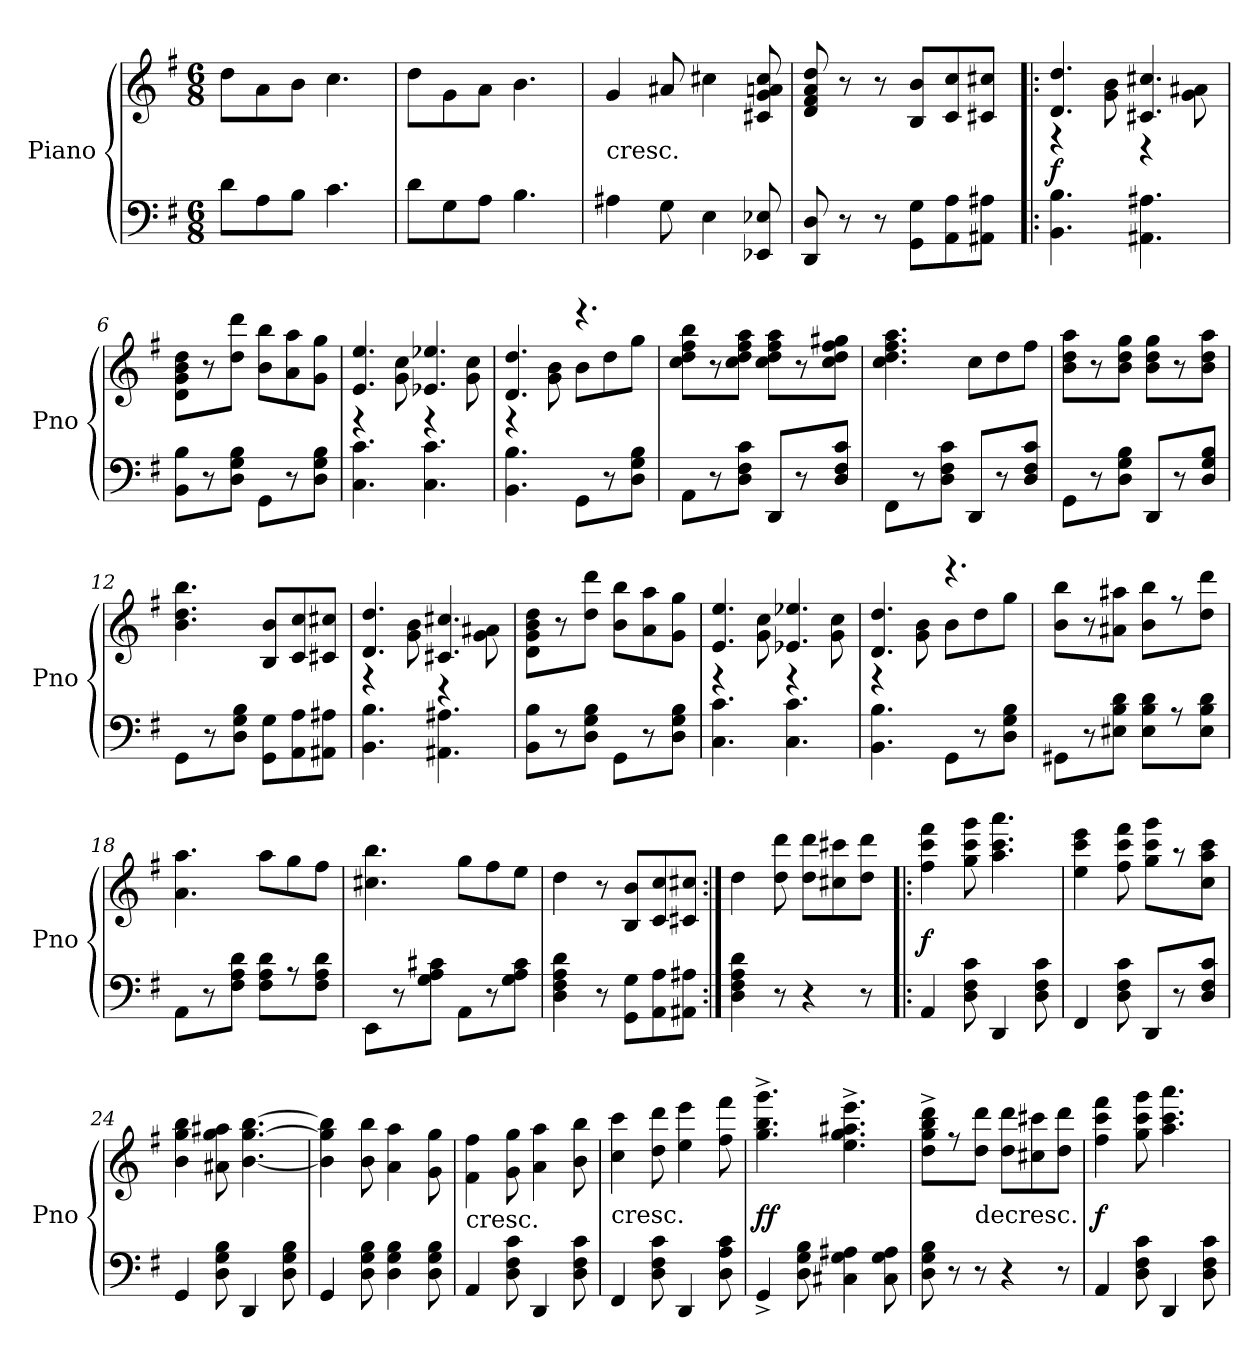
**kern	**kern	**dynam
*part1	*part1	*part1
*staff2	*staff1	*staff1/2
*I"Piano	*	*
*I'Pno	*	*
*clefF4	*clefG2	*
*k[f#]	*k[f#]	*
*M6/8	*M6/8	*
*MM120	*MM120	*
=1	=1	=1
8dL	8ddL	.
8A	8a	.
8BJ	8bJ	.
4.c	4.cc	.
=2	=2	=2
8dL	8ddL	.
8G	8g	.
8AJ	8aJ	.
4.B	4.b	.
=3	=3	=3
!	!LO:TX:c:t=cresc.	!
4A#X	4g	.
8G	8a#X	.
4E	4cc#X	.
8EE-X 8E-X	8c#X 8g 8an 8cc#	.
=4	=4	=4
8DD 8D	8d 8f# 8a 8dd	.
8r	8r	.
8r	8r	.
8GG 8GL	8B 8bL	.
8AA 8A	8c 8cc	.
8AA#X 8A#XJ	8c#X 8cc#XJ	.
=5!|:	=5!|:	=5!|:
*	*^	*
4.BB 4.B	4.d 4.dd	4r	f
.	.	8g 8b	.
4.AA#X 4.A#X	4.c#X 4.cc#X	4r	.
.	.	8g 8a#X	.
*	*v	*v	*
=6	=6	=6
8BB 8BL	8d 8g 8b 8ddL	.
8r	8r	.
8D 8G 8BJ	8dd 8dddJ	.
8GGL	8b 8bbL	.
8r	8a 8aa	.
8D 8G 8BJ	8g 8ggJ	.
=7	=7	=7
*	*^	*
4.C 4.c	4.e 4.ee	4r	.
.	.	8g 8cc	.
4.C 4.c	4.e-X 4.ee-X	4r	.
.	.	8g 8cc	.
=8	=8	=8	=8
4.BB 4.B	4.d 4.dd	4r	.
.	.	8g 8b	.
8GGL	4.r	8bL	.
8r	.	8dd	.
8D 8G 8BJ	.	8ggJ	.
*	*v	*v	*
=9	=9	=9
8AAL	8cc 8dd 8ff# 8bbL	.
8r	8r	.
8D 8F# 8cJ	8cc 8dd 8ff# 8aaJ	.
8DDL	8cc 8dd 8ff# 8aaL	.
8r	8r	.
8D 8F# 8cJ	8cc 8dd 8ff# 8gg#XJ	.
=10	=10	=10
8FF#L	4.cc 4.dd 4.ff# 4.aa	.
8r	.	.
8D 8F# 8cJ	.	.
8DDL	8ccL	.
8r	8dd	.
8D 8F# 8cJ	8ff#J	.
=11	=11	=11
8GGL	8b 8dd 8aaL	.
8r	8r	.
8D 8G 8BJ	8b 8dd 8ggJ	.
8DDL	8b 8dd 8ggL	.
8r	8r	.
8D 8G 8BJ	8b 8dd 8aaJ	.
=12	=12	=12
8GGL	4.b 4.dd 4.bb	.
8r	.	.
8D 8G 8BJ	.	.
8GG 8GL	8B 8bL	.
8AA 8A	8c 8cc	.
8AA#X 8A#XJ	8c#X 8cc#XJ	.
=13	=13	=13
*	*^	*
4.BB 4.B	4.d 4.dd	4r	.
.	.	8g 8b	.
4.AA#X 4.A#X	4.c#X 4.cc#X	4r	.
.	.	8g 8a#X	.
*	*v	*v	*
=14	=14	=14
8BB 8BL	8d 8g 8b 8ddL	.
8r	8r	.
8D 8G 8BJ	8dd 8dddJ	.
8GGL	8b 8bbL	.
8r	8a 8aa	.
8D 8G 8BJ	8g 8ggJ	.
=15	=15	=15
*	*^	*
4.C 4.c	4.e 4.ee	4r	.
.	.	8g 8cc	.
4.C 4.c	4.e-X 4.ee-X	4r	.
.	.	8g 8cc	.
=16	=16	=16	=16
4.BB 4.B	4.d 4.dd	4r	.
.	.	8g 8b	.
8GGL	4.r	8bL	.
8r	.	8dd	.
8D 8G 8BJ	.	8ggJ	.
*	*v	*v	*
=17	=17	=17
8GG#XL	8b 8bbL	.
8r	8r	.
8E#X 8B 8dJ	8a#X 8aa#XJ	.
8E# 8B 8dL	8b 8bbL	.
8r	8r	.
8E# 8B 8dJ	8dd 8dddJ	.
=18	=18	=18
8AAL	4.a 4.aa	.
8r	.	.
8F# 8A 8dJ	.	.
8F# 8A 8dL	8aaL	.
8r	8gg	.
8F# 8A 8dJ	8ff#J	.
=19	=19	=19
8EEL	4.cc#X 4.bb	.
8r	.	.
8G 8A 8c#XJ	.	.
8AAL	8ggL	.
8r	8ff#	.
8G 8A 8c#J	8eeJ	.
=20	=20	=20
4D 4F# 4A 4d	4dd	.
8r	8r	.
8GG 8GL	8B 8bL	.
8AA 8A	8c 8cc	.
8AA#X 8A#XJ	8c#X 8cc#XJ	.
=21:|!	=21:|!	=21:|!
4D 4F# 4A 4d	4dd	.
8r	8dd 8ddd	.
4r	8dd 8dddL	.
.	8cc#X 8ccc#X	.
8r	8dd 8dddJ	.
=22!|:	=22!|:	=22!|:
4AA	4ff# 4ccc 4fff#	f
8D 8F# 8c	8gg 8ccc 8ggg	.
4DD	4.aa 4.ccc 4.aaa	.
8D 8F# 8c	.	.
=23	=23	=23
4FF#	4ee 4ccc 4eee	.
8D 8F# 8c	8ff# 8ccc 8fff#	.
8DDL	8gg 8ccc 8gggL	.
8r	8r	.
8D 8F# 8cJ	8cc 8aa 8cccJ	.
=24	=24	=24
4GG	4b 4gg 4bb	.
8D 8G 8B	8a#X 8gg 8aa#X	.
4DD	[4.b [4.gg [4.bb	.
8D 8G 8B	.	.
=25	=25	=25
4GG	4b] 4gg] 4bb]	.
8D 8G 8B	8b 8bb	.
4D 4G 4B	4a 4aa	.
8D 8G 8B	8g 8gg	.
=26	=26	=26
!	!LO:TX:c:t=cresc.	!
4AA	4f# 4ff#	.
8D 8F# 8c	8g 8gg	.
4DD	4a 4aa	.
8D 8F# 8c	8b 8bb	.
=27	=27	=27
!	!LO:TX:c:t=cresc.	!
4FF#	4cc 4ccc	.
8D 8F# 8c	8dd 8ddd	.
4DD	4ee 4eee	.
8D 8A 8c	8ff# 8fff#	.
=28	=28	=28
4GG^	4.gg^ 4.bb^ 4.ggg^	ff
8D 8G 8B	.	.
4C#X 4G 4A#X	4.ee^ 4.gg^ 4.aa#X^ 4.eee^	.
8C# 8G 8A#	.	.
=29	=29	=29
8D 8G 8B	8dd^ 8gg^ 8bb^ 8ddd^L	.
8r	8r	.
!	!LO:TX:c:t=decresc.	!
8r	8dd 8dddJ	.
4r	8dd 8dddL	.
.	8cc#X 8ccc#X	.
8r	8dd 8dddJ	.
=30	=30	=30
4AA	4ff# 4ccc 4fff#	f
8D 8F# 8c	8gg 8ccc 8ggg	.
4DD	4.aa 4.ccc 4.aaa	.
8D 8F# 8c	.	.
=	=	=
*-	*-	*-
